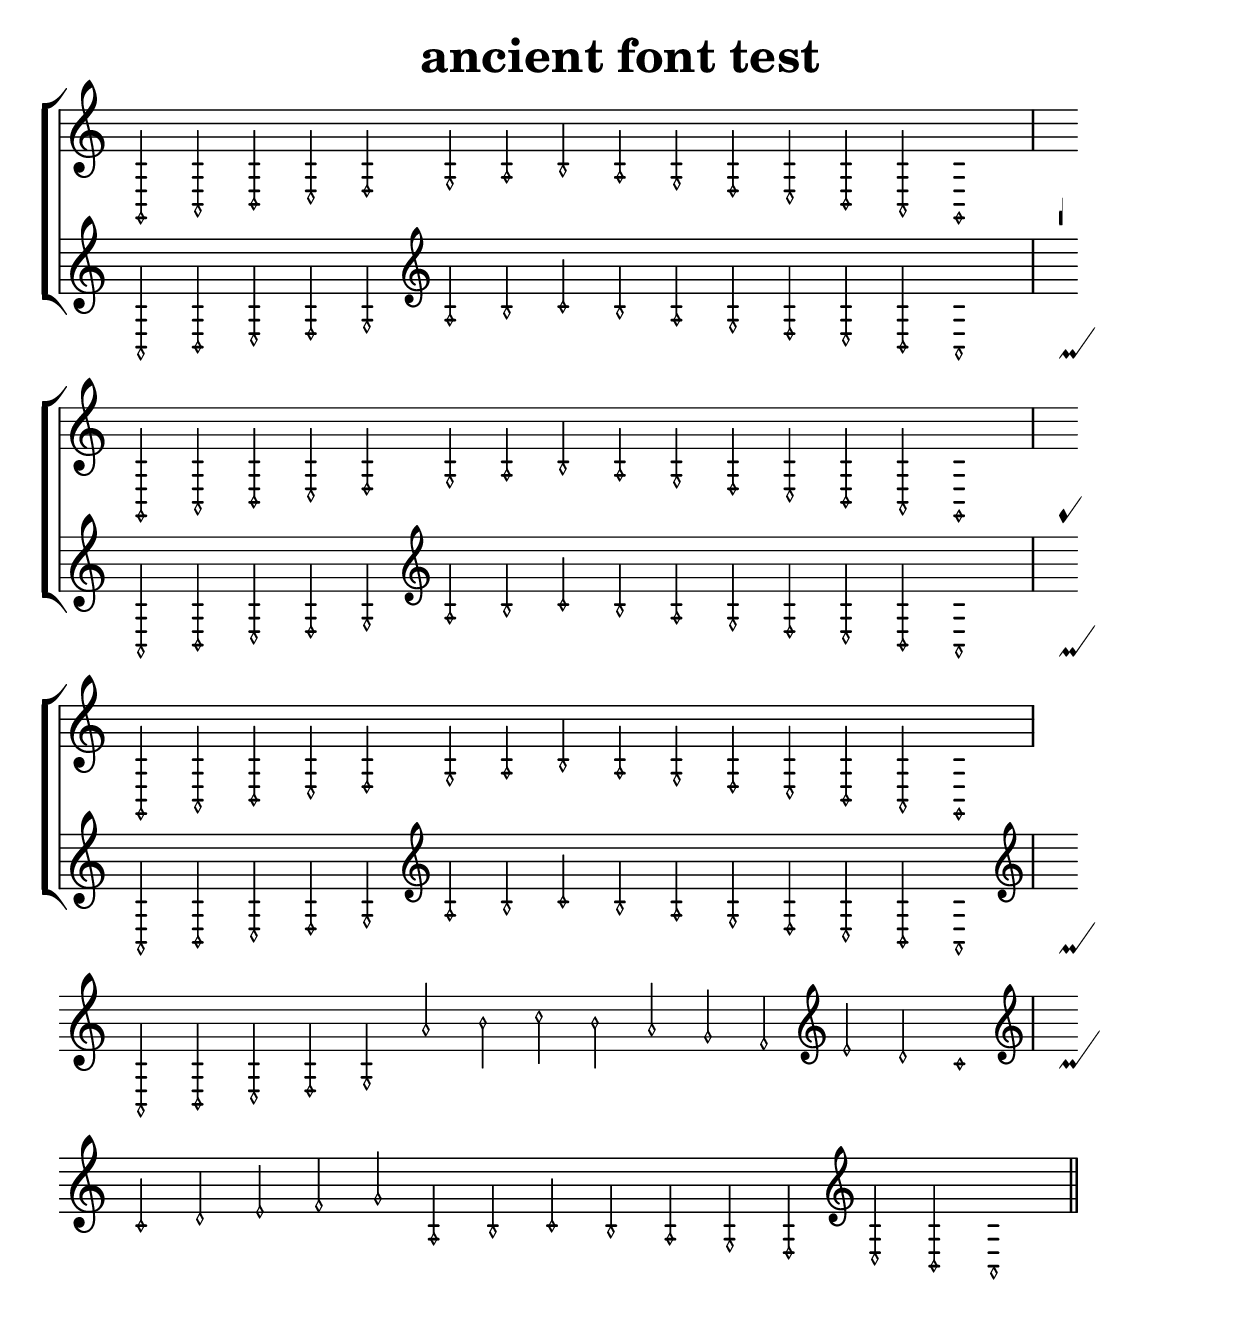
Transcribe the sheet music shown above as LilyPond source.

\version "1.3.148"
\header {
texidoc="setting staff symbol properties the normal way is broken"
    title	= "ancient font test"
    date	= "2000"
}



\include "paper26.ly"

global =  \notes {
    \property Score.timing = ##f
%   \property Staff.TimeSignature \override #'style = #'old
}

upperVoice =  \context Staff = upperVoice <
    \global
    \property Staff.StaffSymbol \override #'line-count = #4
    \notes \transpose c' {
	\property Voice.NoteHead \override #'style = #'mensural
	\property Voice.Stem \override #'stem-centered = ##t
	\property Staff.Custos \override #'style = #'vaticana
	\clef "vaticana_fa2"
	c2 d e f g

%	\property Staff.clefGlyph = #"clefs-vaticana_do"
%	\property Staff.clefPosition = #1
%	\property Staff.clefOctavation = #0 
	\clef "vaticana_do2"

	a b c'
	b a g f
	\clef "vaticana_fa1"
	e d c1 \bar "|"

	\property Staff.Custos \override #'style = #'medicaea
	\clef "medicaea_fa2"
	c2 d e f g
	\clef "medicaea_do2"
	a b c'
	b a g f
	\clef "medicaea_fa1"
	e d c1 \bar "|"

	\property Staff.Custos \override #'style = #'hufnagel
	\clef "hufnagel_fa2"
	c2 d e f g
	\clef "hufnagel_do2"
	a b c'
	b a g f
	\clef "hufnagel_fa1"
	e d c1 \bar "||"
    }
>

lowerVoice =  \context Staff = lowerNotes <
    \global
    \property Staff.StaffSymbol \override #'line-count = #5
    \notes \transpose c' {
        \property Voice.NoteHead \override #'style = #'mensural
	\property Voice.Stem \override #'stem-centered = ##t
	\property Staff.Custos \override #'style = #'mensural
	\clef "mensural1_c2"
	c2 d e f g
        \property Staff.forceClef = ##t
	\clef "mensural1_c2"
	a b c'
	b a g f
	\clef "mensural2_c2"
	e d c1 \bar "|"

	\clef "mensural2_c2"
	c2 d e f g
        \property Staff.forceClef = ##t
	\clef "mensural3_c2"
	a b c'
	b a g f
	\clef "mensural3_c2"
	e d c1 \bar "|"

	\clef "mensural1_f"
	c2 d e f g
        \property Staff.forceClef = ##t
	\clef "mensural1_f"
	a b c'
	b a g f
	\clef "mensural2_f"
	e d c1 \bar "|"

        \property Staff.forceClef = ##t
	\clef "mensural2_f"
	c2 d e f g
	\clef "mensural_g"
	a' b' c''
	b' a' g' f'
        \property Staff.forceClef = ##t
	\clef "mensural_g"
	e' d' c'1 \bar "|"

        \property Staff.forceClef = ##t
	\clef "mensural_g"
	c'2 d' e' f' g'
	\clef "hufnagel_do_fa"
	a b c'
	b a g f
        \property Staff.forceClef = ##t
	\clef "hufnagel_do_fa"
	e d c1 \bar "||"
    }
>

\score {
    \context ChoirStaff <
	\upperVoice
	\lowerVoice
    >
    \paper {
%	\paperTwentysix
	linewidth = 17.25\cm
	textheight = 26.0\cm
	indent = 0.0
	\translator {
	    \StaffContext
	    \consists Custos_engraver
%	    Custos \override #'style = #'mensural
	    \remove Time_signature_engraver
%	    StaffSymbol \override #'line-count = #4
	}
    }
}

